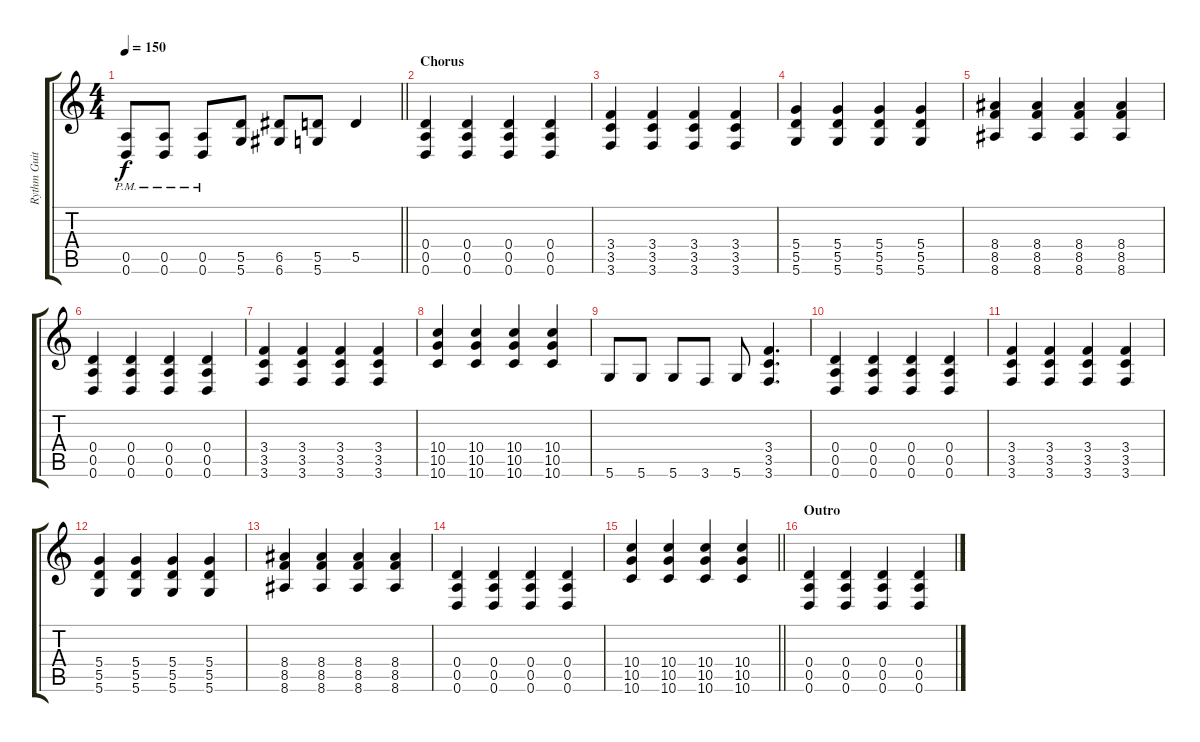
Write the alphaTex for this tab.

\track ("Rythm Guitar" "Rythm Guit") {instrument distortionguitar}
\staff {score tabs}
\tuning (E4 B3 G3 D3 A2 D2) {hide}
\ts (4 4)
\tempo 150
\clef g2
\barLineRight lightlight
\ks c
(0.5{pm} 0.6{pm}).8{dy f} (0.5{pm} 0.6{pm}).8 (0.5{pm} 0.6{pm}).8 (5.5 5.6).8 (6.5 6.6).8 (5.5 5.6).8 5.5.4 |
\section ("" "Chorus")
(0.4 0.5 0.6).4{balance 12} (0.4 0.5 0.6).4 (0.4 0.5 0.6).4 (0.4 0.5 0.6).4 |
(3.4 3.5 3.6).4 (3.4 3.5 3.6).4 (3.4 3.5 3.6).4 (3.4 3.5 3.6).4 |
(5.4 5.5 5.6).4 (5.4 5.5 5.6).4 (5.4 5.5 5.6).4 (5.4 5.5 5.6).4 |
(8.4 8.5 8.6).4 (8.4 8.5 8.6).4 (8.4 8.5 8.6).4 (8.4 8.5 8.6).4 |
(0.4 0.5 0.6).4 (0.4 0.5 0.6).4 (0.4 0.5 0.6).4 (0.4 0.5 0.6).4 |
(3.4 3.5 3.6).4 (3.4 3.5 3.6).4 (3.4 3.5 3.6).4 (3.4 3.5 3.6).4 |
(10.4 10.5 10.6).4 (10.4 10.5 10.6).4 (10.4 10.5 10.6).4 (10.4 10.5 10.6).4 |
5.6.8 5.6.8 5.6.8 3.6.8 5.6.8 (3.4 3.5 3.6).4{d} |
(0.4 0.5 0.6).4 (0.4 0.5 0.6).4 (0.4 0.5 0.6).4 (0.4 0.5 0.6).4 |
(3.4 3.5 3.6).4 (3.4 3.5 3.6).4 (3.4 3.5 3.6).4 (3.4 3.5 3.6).4 |
(5.4 5.5 5.6).4 (5.4 5.5 5.6).4 (5.4 5.5 5.6).4 (5.4 5.5 5.6).4 |
(8.4 8.5 8.6).4 (8.4 8.5 8.6).4 (8.4 8.5 8.6).4 (8.4 8.5 8.6).4 |
(0.4 0.5 0.6).4 (0.4 0.5 0.6).4 (0.4 0.5 0.6).4 (0.4 0.5 0.6).4 |
\barLineRight lightlight
(10.4 10.5 10.6).4 (10.4 10.5 10.6).4 (10.4 10.5 10.6).4 (10.4 10.5 10.6).4 |
\section ("" "Outro")
(0.4 0.5 0.6).4 (0.4 0.5 0.6).4 (0.4 0.5 0.6).4 (0.4 0.5 0.6).4
